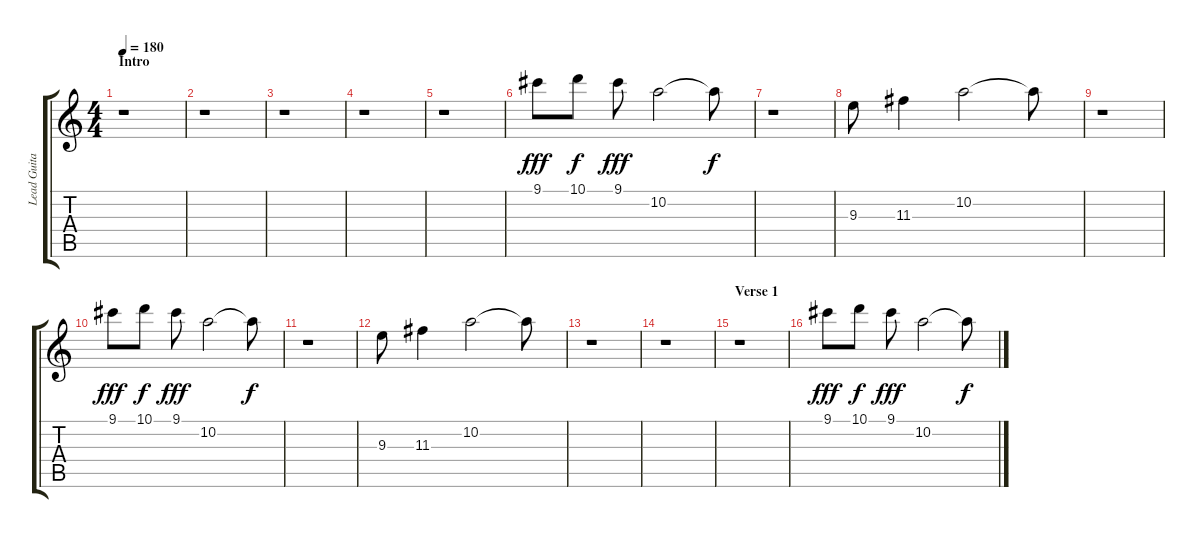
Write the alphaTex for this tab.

\track ("Lead Guitar" "Lead Guita") {instrument overdrivenguitar}
\staff {score tabs}
\tuning (E4 B3 G3 D3 A2 E2) {hide}
\ts (4 4)
\section ("" "Intro")
\tempo 180
\clef g2
\ks c
r.1{dy fff instrument overdrivenguitar} |
r.1 |
r.1 |
r.1 |
r.1 |
9.1.8 10.1.8{dy f} 9.1.8{dy fff} 10.2.2 10.2{t}.8{dy f} |
r.1 |
9.3.8 11.3.4 10.2.2 10.2{t}.8 |
r.1 |
9.1.8{dy fff} 10.1.8{dy f} 9.1.8{dy fff} 10.2.2 10.2{t}.8{dy f} |
r.1 |
9.3.8 11.3.4 10.2.2 10.2{t}.8 |
r.1 |
r.1 |
\section ("" "Verse 1")
r.1 |
9.1.8{dy fff} 10.1.8{dy f} 9.1.8{dy fff} 10.2.2 10.2{t}.8{dy f}
